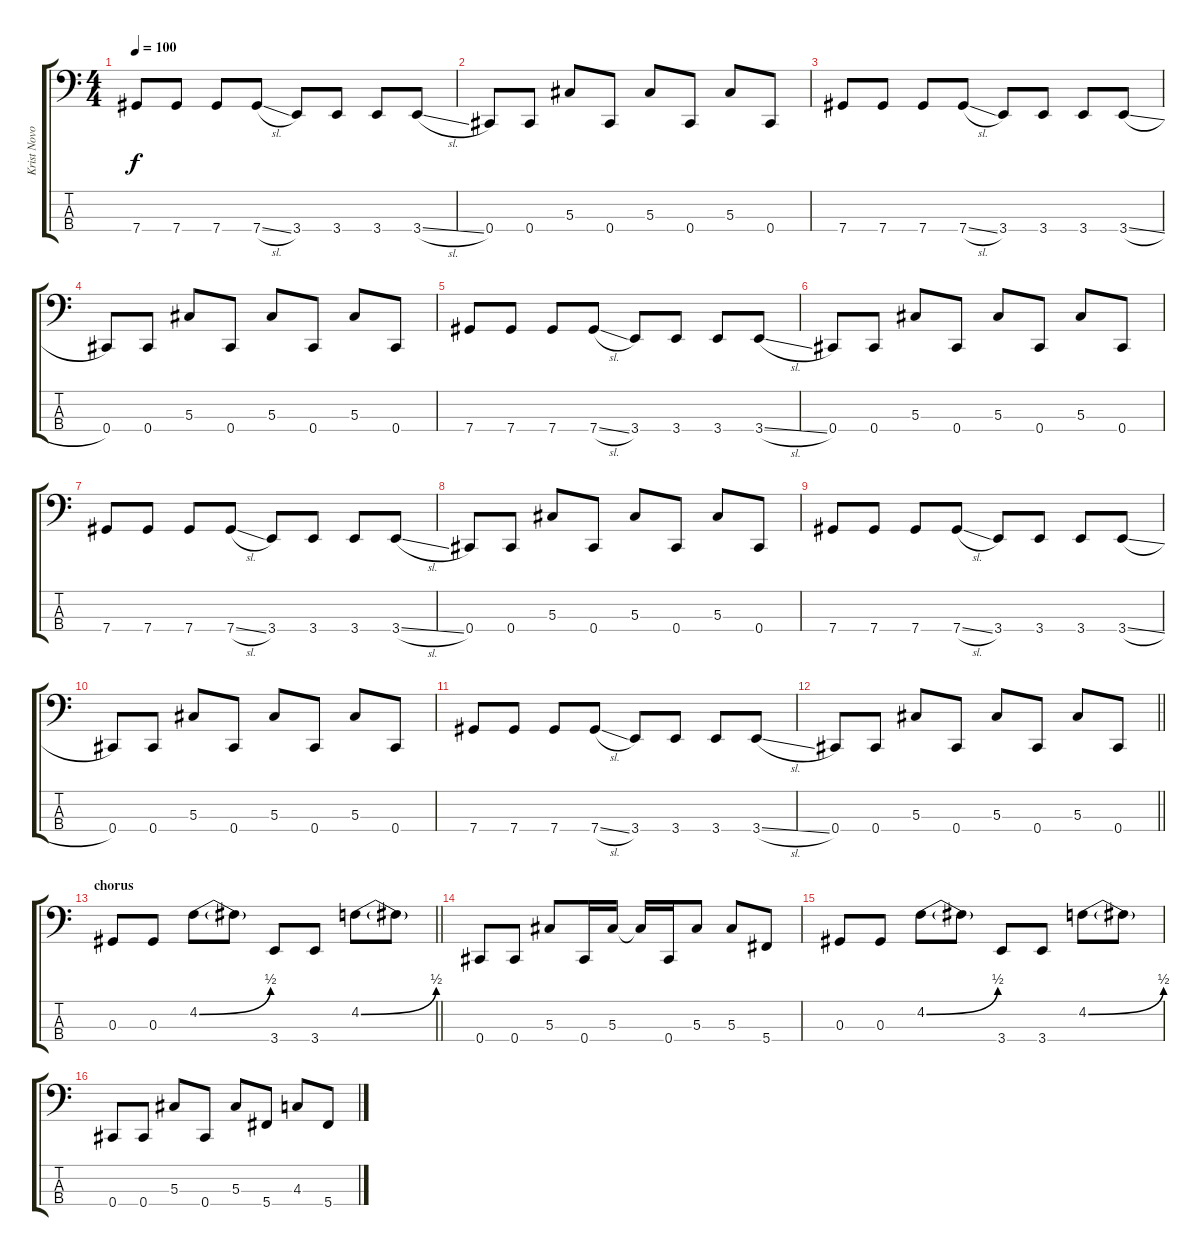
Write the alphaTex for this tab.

\track ("Krist Novoselic" "Krist Novo") {instrument electricbasspick}
\staff {score tabs}
\tuning (Gb2 Db2 Ab1 Db1) {hide}
\ts (4 4)
\tempo 100
\clef f4
\ks c
7.4.8{dy f} 7.4.8 7.4.8 7.4{sl}.8 3.4.8 3.4.8 3.4.8 3.4{sl}.8 |
0.4.8 0.4.8 5.3.8 0.4.8 5.3.8 0.4.8 5.3.8 0.4.8 |
7.4.8 7.4.8 7.4.8 7.4{sl}.8 3.4.8 3.4.8 3.4.8 3.4{sl}.8 |
0.4.8 0.4.8 5.3.8 0.4.8 5.3.8 0.4.8 5.3.8 0.4.8 |
7.4.8 7.4.8 7.4.8 7.4{sl}.8 3.4.8 3.4.8 3.4.8 3.4{sl}.8 |
0.4.8 0.4.8 5.3.8 0.4.8 5.3.8 0.4.8 5.3.8 0.4.8 |
7.4.8 7.4.8 7.4.8 7.4{sl}.8 3.4.8 3.4.8 3.4.8 3.4{sl}.8 |
0.4.8 0.4.8 5.3.8 0.4.8 5.3.8 0.4.8 5.3.8 0.4.8 |
7.4.8 7.4.8 7.4.8 7.4{sl}.8 3.4.8 3.4.8 3.4.8 3.4{sl}.8 |
0.4.8 0.4.8 5.3.8 0.4.8 5.3.8 0.4.8 5.3.8 0.4.8 |
7.4.8 7.4.8 7.4.8 7.4{sl}.8 3.4.8 3.4.8 3.4.8 3.4{sl}.8 |
\barLineRight lightlight
0.4.8 0.4.8 5.3.8 0.4.8 5.3.8 0.4.8 5.3.8 0.4.8 |
\section ("" "chorus")
\barLineRight lightlight
0.3.8 0.3.8 4.2{be (bend 0 0 60 2)}.8 4.2{t}.8 3.4.8 3.4.8 4.2{be (bend 0 0 60 2)}.8 4.2{t}.8 |
0.4.8 0.4.8 5.3.8 0.4.16 5.3.16 5.3{t}.16 0.4.16 5.3.8 5.3.8 5.4.8 |
0.3.8 0.3.8 4.2{be (bend 0 0 60 2)}.8 4.2{t}.8 3.4.8 3.4.8 4.2{be (bend 0 0 60 2)}.8 4.2{t}.8 |
0.4.8 0.4.8 5.3.8 0.4.8 5.3.8 5.4.8 4.3.8 5.4.8
